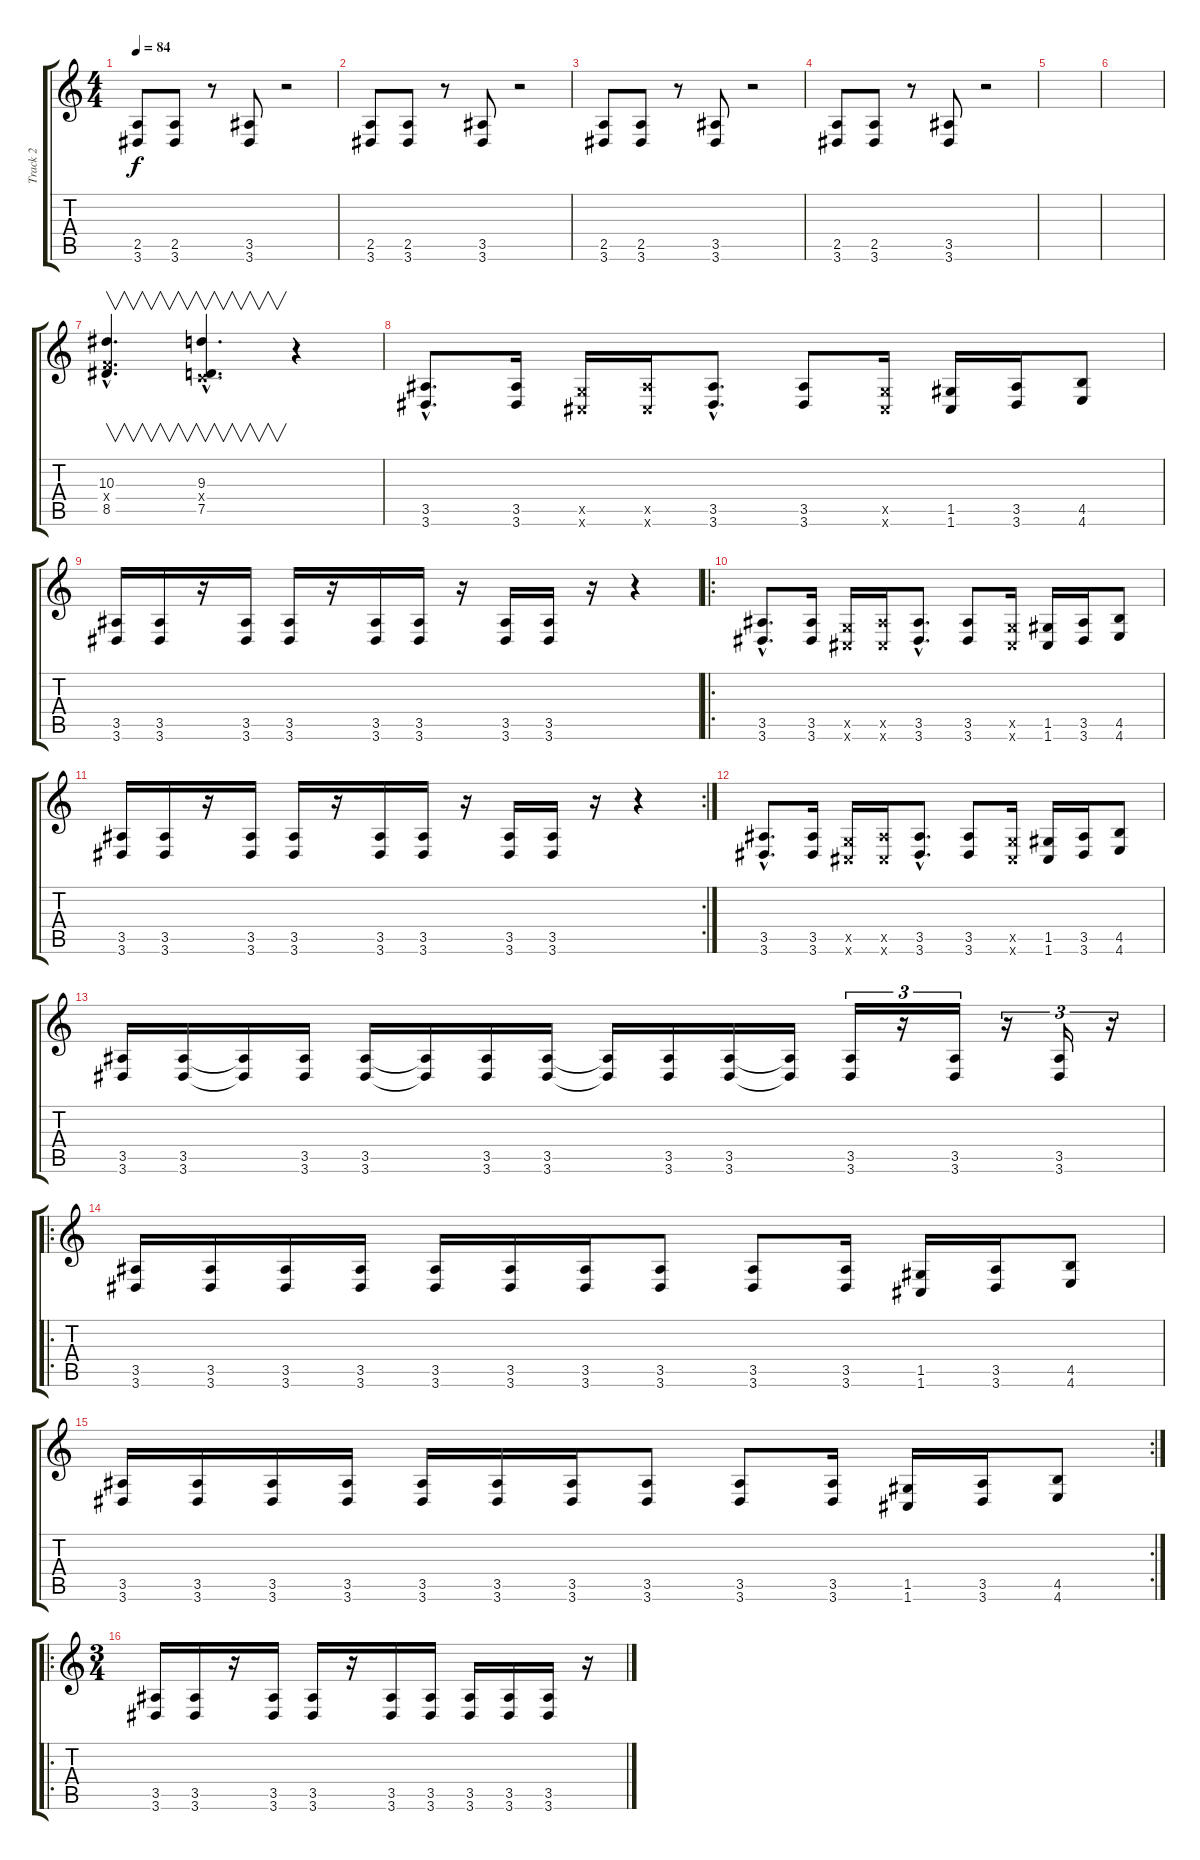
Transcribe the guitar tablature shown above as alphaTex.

\track ("Track 2" "Track 2") {instrument distortionguitar}
\staff {score tabs}
\tuning (D4 A3 F3 C3 G2 C2) {hide}
\ts (4 4)
\tempo 84
\clef g2
\ks c
(2.5 3.6).8{dy f} (2.5 3.6).8 r.8 (3.5 3.6).8 r.2 |
(2.5 3.6).8 (2.5 3.6).8 r.8 (3.5 3.6).8 r.2 |
(2.5 3.6).8 (2.5 3.6).8 r.8 (3.5 3.6).8 r.2 |
(2.5 3.6).8 (2.5 3.6).8 r.8 (3.5 3.6).8 r.2 |
|
|
(10.3{hac} 5.4{hac x} 8.5{hac}).4{v d volume 7} (9.3{hac} 0.4{hac x} 7.5{hac}).4{v d} r.4 |
(3.5{hac} 3.6{hac}).8{d volume 13} (3.5 3.6).16 (0.5{x} 1.6{x}).16 (3.5{x} 1.6{x}).16 (3.5{hac} 3.6{hac}).8{d} (3.5 3.6).8 (0.5{x} 1.6{x}).16 (1.5 1.6).16 (3.5 3.6).16 (4.5 4.6).8 |
(3.5 3.6).16 (3.5 3.6).16 r.16 (3.5 3.6).16 (3.5 3.6).16 r.16 (3.5 3.6).16 (3.5 3.6).16 r.16 (3.5 3.6).16 (3.5 3.6).16 r.16 r.4 |
\ro
(3.5{hac} 3.6{hac}).8{d} (3.5 3.6).16 (0.5{x} 1.6{x}).16 (3.5{x} 1.6{x}).16 (3.5{hac} 3.6{hac}).8{d} (3.5 3.6).8 (0.5{x} 1.6{x}).16 (1.5 1.6).16 (3.5 3.6).16 (4.5 4.6).8 |
\rc 2
(3.5 3.6).16 (3.5 3.6).16 r.16 (3.5 3.6).16 (3.5 3.6).16 r.16 (3.5 3.6).16 (3.5 3.6).16 r.16 (3.5 3.6).16 (3.5 3.6).16 r.16 r.4 |
(3.5{hac} 3.6{hac}).8{d} (3.5 3.6).16 (0.5{x} 1.6{x}).16 (3.5{x} 1.6{x}).16 (3.5{hac} 3.6{hac}).8{d} (3.5 3.6).8 (0.5{x} 1.6{x}).16 (1.5 1.6).16 (3.5 3.6).16 (4.5 4.6).8 |
(3.5 3.6).16 (3.5 3.6).16 (3.5{t} 3.6{t}).16 (3.5 3.6).16 (3.5 3.6).16 (3.5{t} 3.6{t}).16 (3.5 3.6).16 (3.5 3.6).16 (3.5{t} 3.6{t}).16 (3.5 3.6).16 (3.5 3.6).16 (3.5{t} 3.6{t}).16 (3.5 3.6).16{tu (3 2)} r.16{tu (3 2)} (3.5 3.6).16{tu (3 2)} r.16{tu (3 2)} (3.5 3.6).16{tu (3 2)} r.16{tu (3 2)} |
\ro
(3.5 3.6).16 (3.5 3.6).16 (3.5 3.6).16 (3.5 3.6).16 (3.5 3.6).16 (3.5 3.6).16 (3.5 3.6).16 (3.5 3.6).8 (3.5 3.6).8 (3.5 3.6).16 (1.5 1.6).16 (3.5 3.6).16 (4.5 4.6).8 |
\rc 2
(3.5 3.6).16 (3.5 3.6).16 (3.5 3.6).16 (3.5 3.6).16 (3.5 3.6).16 (3.5 3.6).16 (3.5 3.6).16 (3.5 3.6).8 (3.5 3.6).8 (3.5 3.6).16 (1.5 1.6).16 (3.5 3.6).16 (4.5 4.6).8 |
\ro
\ts (3 4)
(3.5 3.6).16 (3.5 3.6).16 r.16 (3.5 3.6).16 (3.5 3.6).16 r.16 (3.5 3.6).16 (3.5 3.6).16 (3.5 3.6).16 (3.5 3.6).16 (3.5 3.6).16 r.16
